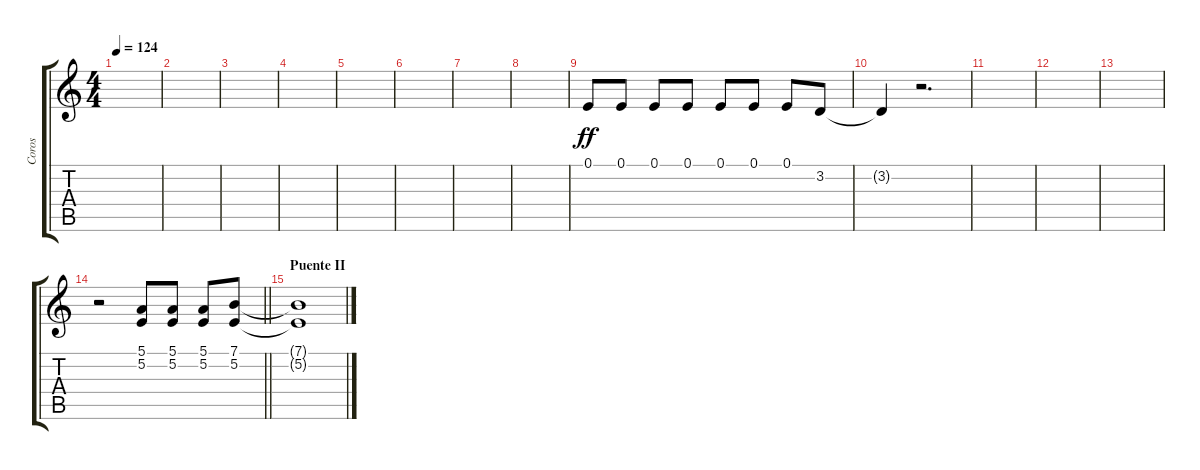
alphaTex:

\track ("Coros" "Coros") {instrument synthstrings1}
\staff {score tabs}
\tuning (E4 B3 G3 D3 A2 E2) {hide}
\ts (4 4)
\tempo 124
\clef g2
\ks c
|
|
|
|
|
|
|
|
0.1.8{dy ff} 0.1.8 0.1.8 0.1.8 0.1.8 0.1.8 0.1.8 3.2.8 |
3.2{t}.4 r.2{d} |
|
|
|
\barLineRight lightlight
r.2 (5.1 5.2).8 (5.1 5.2).8 (5.1 5.2).8 (7.1 5.2).8 |
\section ("" "Puente II")
(7.1{t} 5.2{t}).1
